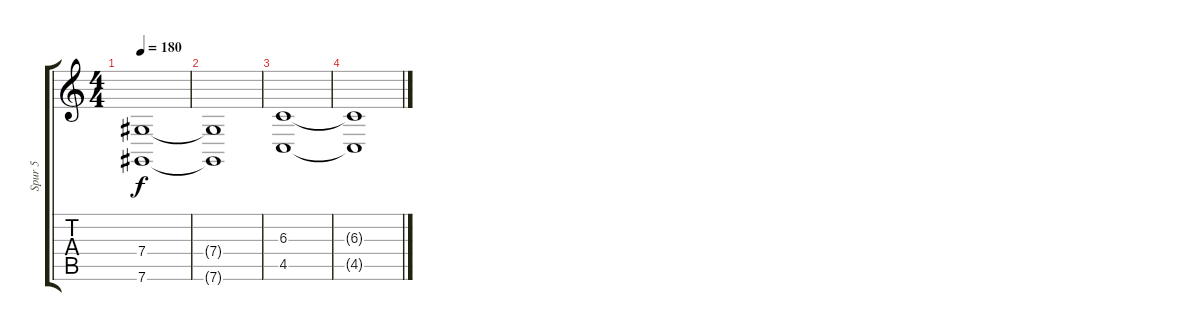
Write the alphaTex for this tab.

\track ("Spur 5" "Spur 5") {instrument lead1square}
\staff {score tabs}
\tuning (Eb4 Bb3 Gb3 Db3 Ab2 Db2) {hide}
\ts (4 4)
\tempo 180
\clef g2
\ks c
(7.4 7.6).1{dy f} |
(7.4{t} 7.6{t}).1 |
(6.3 4.5).1 |
(6.3{t} 4.5{t}).1
